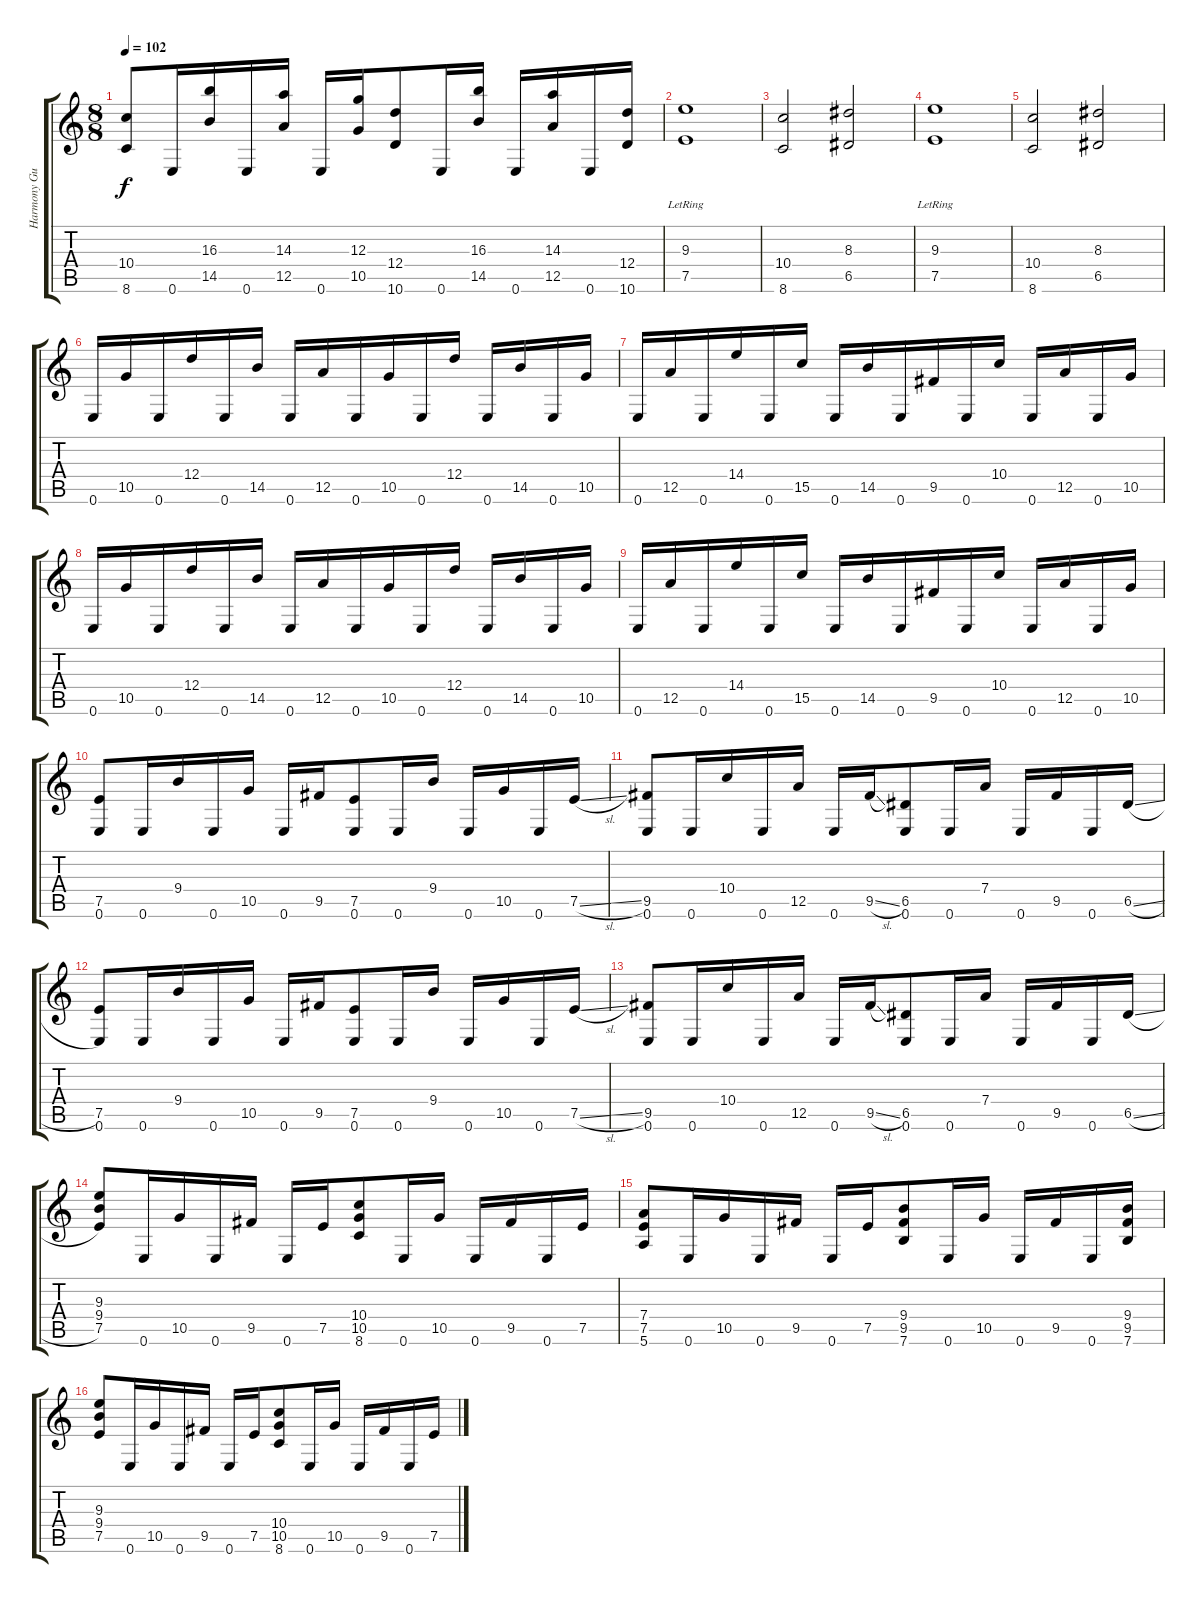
\track ("Harmony Guitar" "Harmony Gu") {instrument overdrivenguitar}
\staff {score tabs}
\tuning (E4 B3 G3 D3 A2 E2) {hide}
\ts (8 8)
\tempo 102
\clef g2
\ks c
(10.4 8.6).8{dy f} 0.6.16 (16.3 14.5).16 0.6.16 (14.3 12.5).16 0.6.16 (12.3 10.5).16 (12.4 10.6).8 0.6.16 (16.3 14.5).16 0.6.16 (14.3 12.5).16 0.6.16 (12.4 10.6).16 |
(9.3{lr} 7.5{lr}).1 |
(10.4 8.6).2 (8.3 6.5).2 |
(9.3{lr} 7.5{lr}).1 |
(10.4 8.6).2 (8.3 6.5).2 |
0.6.16 10.5.16 0.6.16 12.4.16 0.6.16 14.5.16 0.6.16 12.5.16 0.6.16 10.5.16 0.6.16 12.4.16 0.6.16 14.5.16 0.6.16 10.5.16 |
0.6.16 12.5.16 0.6.16 14.4.16 0.6.16 15.5.16 0.6.16 14.5.16 0.6.16 9.5.16 0.6.16 10.4.16 0.6.16 12.5.16 0.6.16 10.5.16 |
0.6.16 10.5.16 0.6.16 12.4.16 0.6.16 14.5.16 0.6.16 12.5.16 0.6.16 10.5.16 0.6.16 12.4.16 0.6.16 14.5.16 0.6.16 10.5.16 |
0.6.16 12.5.16 0.6.16 14.4.16 0.6.16 15.5.16 0.6.16 14.5.16 0.6.16 9.5.16 0.6.16 10.4.16 0.6.16 12.5.16 0.6.16 10.5.16 |
(7.5 0.6).8 0.6.16 9.4.16 0.6.16 10.5.16 0.6.16 9.5.16 (7.5 0.6).8 0.6.16 9.4.16 0.6.16 10.5.16 0.6.16 7.5{sl}.16 |
(9.5 0.6).8 0.6.16 10.4.16 0.6.16 12.5.16 0.6.16 9.5{sl}.16 (6.5 0.6).8 0.6.16 7.4.16 0.6.16 9.5.16 0.6.16 6.5{sl}.16 |
(7.5 0.6).8 0.6.16 9.4.16 0.6.16 10.5.16 0.6.16 9.5.16 (7.5 0.6).8 0.6.16 9.4.16 0.6.16 10.5.16 0.6.16 7.5{sl}.16 |
(9.5 0.6).8 0.6.16 10.4.16 0.6.16 12.5.16 0.6.16 9.5{sl}.16 (6.5 0.6).8 0.6.16 7.4.16 0.6.16 9.5.16 0.6.16 6.5{sl}.16 |
(9.3 9.4 7.5).8 0.6.16 10.5.16 0.6.16 9.5.16 0.6.16 7.5.16 (10.4 10.5 8.6).8 0.6.16 10.5.16 0.6.16 9.5.16 0.6.16 7.5.16 |
(7.4 7.5 5.6).8 0.6.16 10.5.16 0.6.16 9.5.16 0.6.16 7.5.16 (9.4 9.5 7.6).8 0.6.16 10.5.16 0.6.16 9.5.16 0.6.16 (9.4 9.5 7.6).16 |
(9.3 9.4 7.5).8 0.6.16 10.5.16 0.6.16 9.5.16 0.6.16 7.5.16 (10.4 10.5 8.6).8 0.6.16 10.5.16 0.6.16 9.5.16 0.6.16 7.5.16
